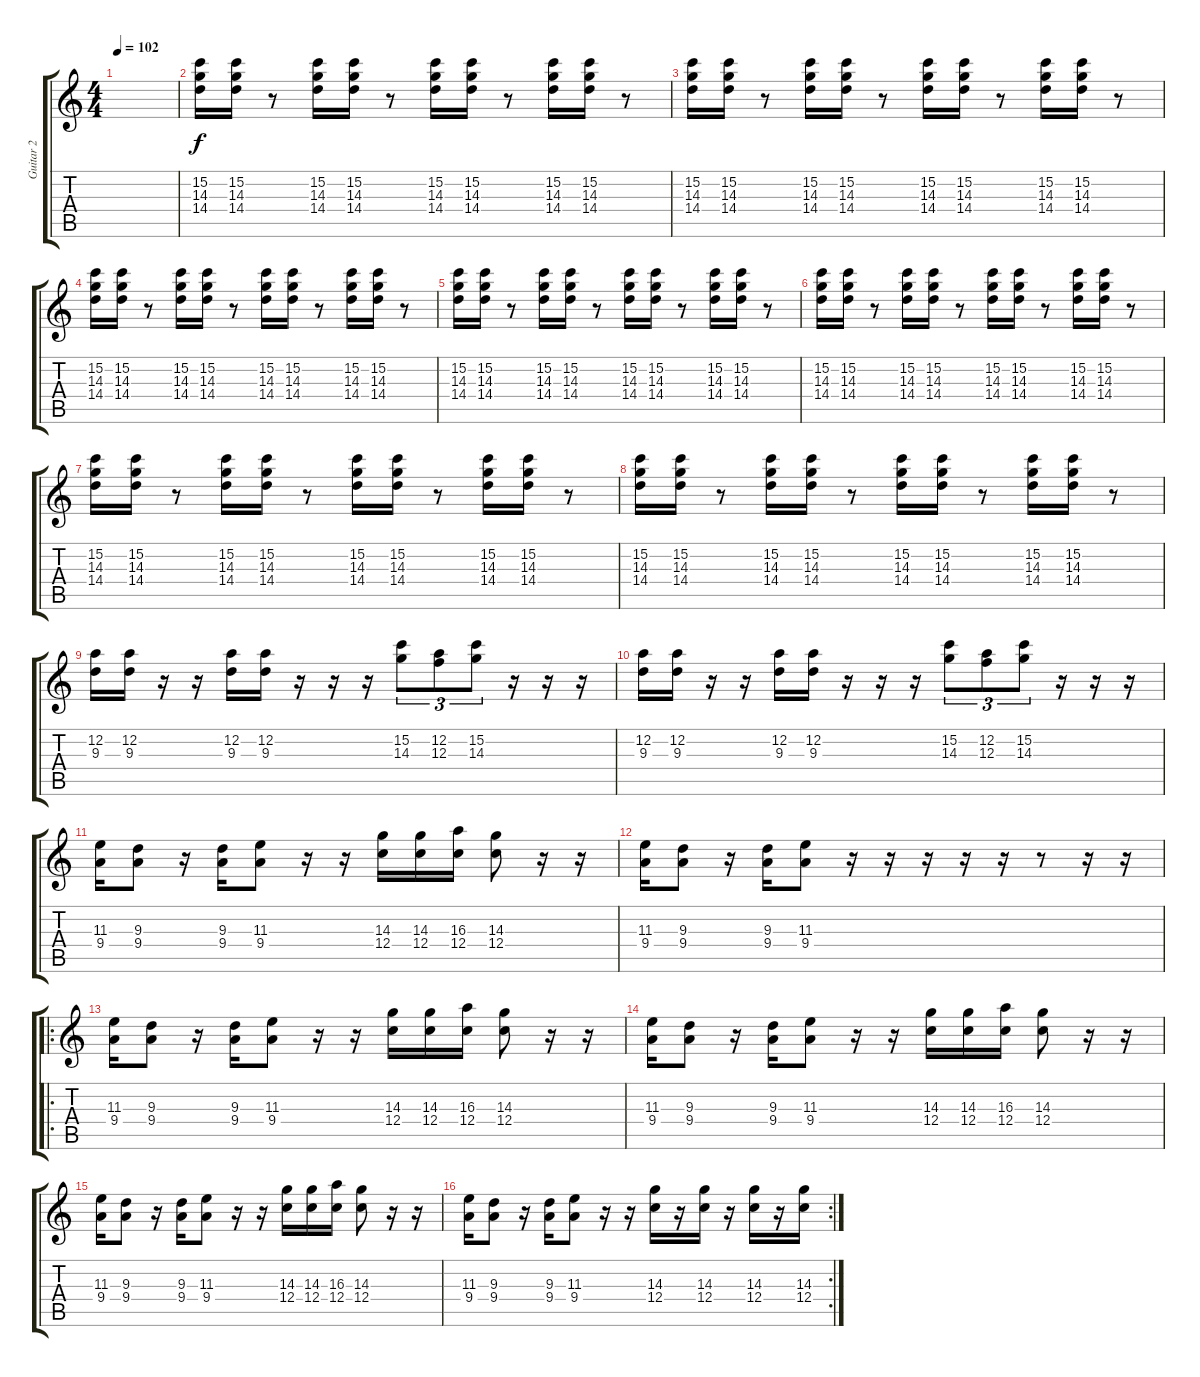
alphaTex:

\track ("Guitar 2" "Guitar 2") {instrument distortionguitar}
\staff {score tabs}
\tuning (D4 A3 F3 C3 G2 C2) {hide}
\ts (4 4)
\tempo 102
\clef g2
\ks c
|
(15.2 14.3 14.4).16 (15.2 14.3 14.4).16 r.8 (15.2 14.3 14.4).16 (15.2 14.3 14.4).16 r.8 (15.2 14.3 14.4).16 (15.2 14.3 14.4).16 r.8 (15.2 14.3 14.4).16 (15.2 14.3 14.4).16 r.8 |
(15.2 14.3 14.4).16 (15.2 14.3 14.4).16 r.8 (15.2 14.3 14.4).16 (15.2 14.3 14.4).16 r.8 (15.2 14.3 14.4).16 (15.2 14.3 14.4).16 r.8 (15.2 14.3 14.4).16 (15.2 14.3 14.4).16 r.8 |
(15.2 14.3 14.4).16 (15.2 14.3 14.4).16 r.8 (15.2 14.3 14.4).16 (15.2 14.3 14.4).16 r.8 (15.2 14.3 14.4).16 (15.2 14.3 14.4).16 r.8 (15.2 14.3 14.4).16 (15.2 14.3 14.4).16 r.8 |
(15.2 14.3 14.4).16 (15.2 14.3 14.4).16 r.8 (15.2 14.3 14.4).16 (15.2 14.3 14.4).16 r.8 (15.2 14.3 14.4).16 (15.2 14.3 14.4).16 r.8 (15.2 14.3 14.4).16 (15.2 14.3 14.4).16 r.8 |
(15.2 14.3 14.4).16 (15.2 14.3 14.4).16 r.8 (15.2 14.3 14.4).16 (15.2 14.3 14.4).16 r.8 (15.2 14.3 14.4).16 (15.2 14.3 14.4).16 r.8 (15.2 14.3 14.4).16 (15.2 14.3 14.4).16 r.8 |
(15.2 14.3 14.4).16 (15.2 14.3 14.4).16 r.8 (15.2 14.3 14.4).16 (15.2 14.3 14.4).16 r.8 (15.2 14.3 14.4).16 (15.2 14.3 14.4).16 r.8 (15.2 14.3 14.4).16 (15.2 14.3 14.4).16 r.8 |
(15.2 14.3 14.4).16 (15.2 14.3 14.4).16 r.8 (15.2 14.3 14.4).16 (15.2 14.3 14.4).16 r.8 (15.2 14.3 14.4).16 (15.2 14.3 14.4).16 r.8 (15.2 14.3 14.4).16 (15.2 14.3 14.4).16 r.8 |
(12.2 9.3).16 (12.2 9.3).16 r.16 r.16 (12.2 9.3).16 (12.2 9.3).16 r.16 r.16 r.16 (15.2 14.3).8{tu (3 2)} (12.2 12.3).8{tu (3 2)} (15.2 14.3).8{tu (3 2)} r.16 r.16 r.16 |
(12.2 9.3).16 (12.2 9.3).16 r.16 r.16 (12.2 9.3).16 (12.2 9.3).16 r.16 r.16 r.16 (15.2 14.3).8{tu (3 2)} (12.2 12.3).8{tu (3 2)} (15.2 14.3).8{tu (3 2)} r.16 r.16 r.16 |
(11.3 9.4).16 (9.3 9.4).8 r.16 (9.3 9.4).16 (11.3 9.4).8 r.16 r.16 (14.3 12.4).16 (14.3 12.4).16 (16.3 12.4).16 (14.3 12.4).8 r.16 r.16 |
(11.3 9.4).16 (9.3 9.4).8 r.16 (9.3 9.4).16 (11.3 9.4).8 r.16 r.16 r.16 r.16 r.16 r.8 r.16 r.16 |
\ro
(11.3 9.4).16 (9.3 9.4).8 r.16 (9.3 9.4).16 (11.3 9.4).8 r.16 r.16 (14.3 12.4).16 (14.3 12.4).16 (16.3 12.4).16 (14.3 12.4).8 r.16 r.16 |
(11.3 9.4).16 (9.3 9.4).8 r.16 (9.3 9.4).16 (11.3 9.4).8 r.16 r.16 (14.3 12.4).16 (14.3 12.4).16 (16.3 12.4).16 (14.3 12.4).8 r.16 r.16 |
(11.3 9.4).16 (9.3 9.4).8 r.16 (9.3 9.4).16 (11.3 9.4).8 r.16 r.16 (14.3 12.4).16 (14.3 12.4).16 (16.3 12.4).16 (14.3 12.4).8 r.16 r.16 |
\rc 2
(11.3 9.4).16 (9.3 9.4).8 r.16 (9.3 9.4).16 (11.3 9.4).8 r.16 r.16 (14.3 12.4).16 r.16 (14.3 12.4).16 r.16 (14.3 12.4).16 r.16 (14.3 12.4).16
